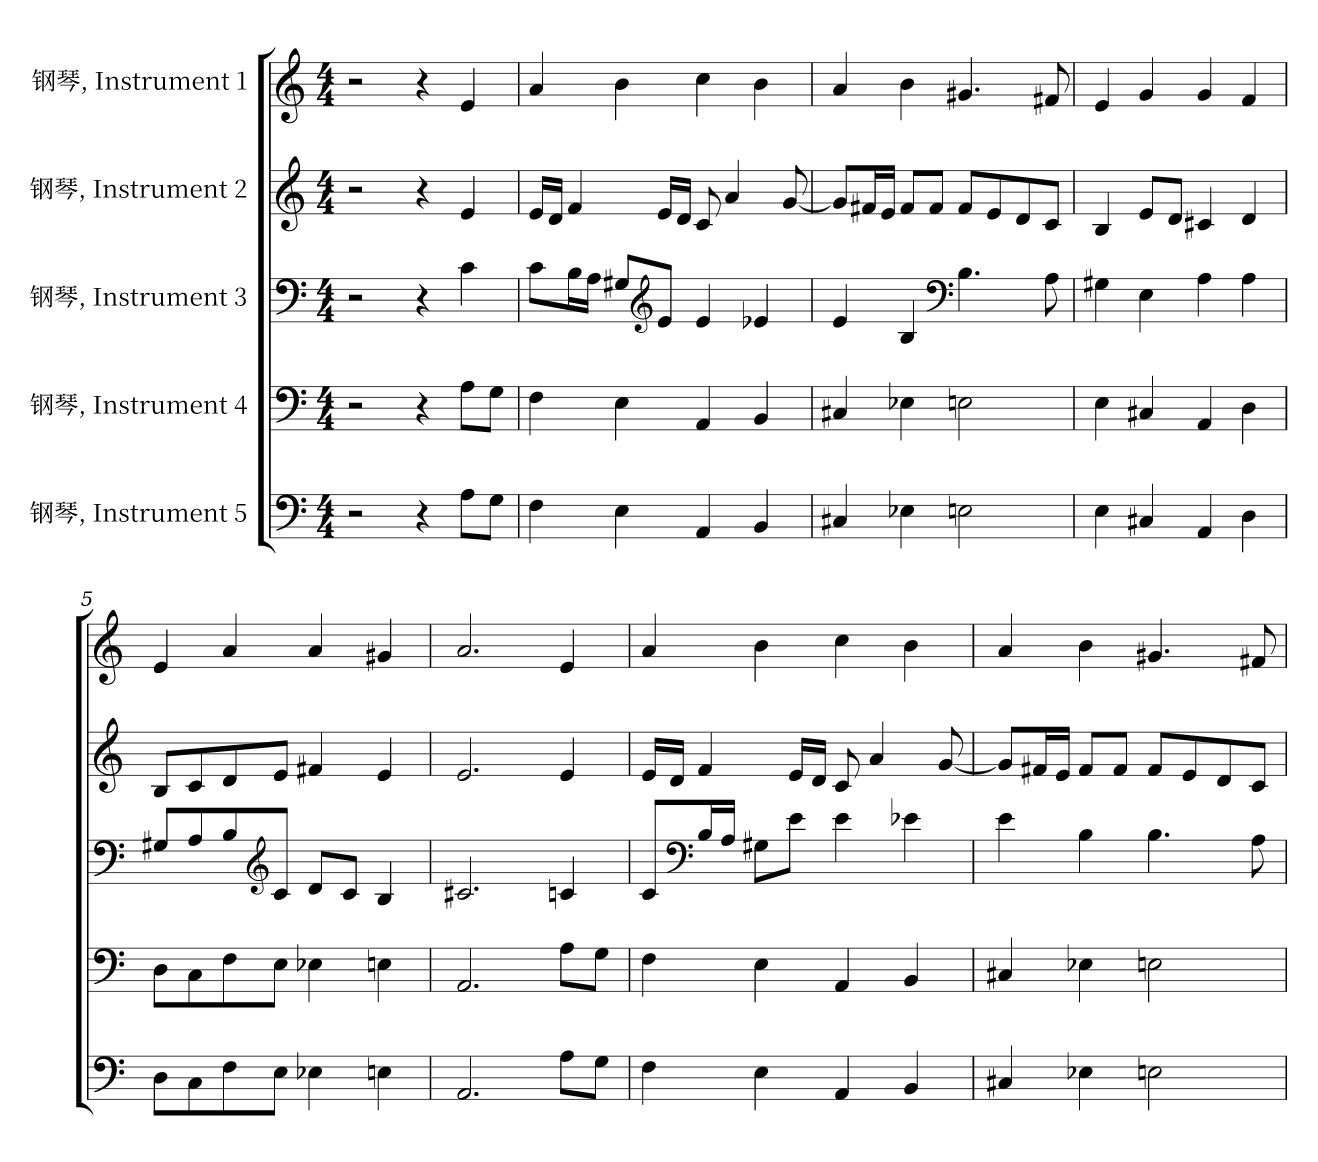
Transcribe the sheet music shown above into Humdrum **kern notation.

**kern	**kern	**kern	**kern	**kern
*part5	*part4	*part3	*part2	*part1
*staff5	*staff4	*staff3	*staff2	*staff1
*I"钢琴, Instrument 5	*I"钢琴, Instrument 4	*I"钢琴, Instrument 3	*I"钢琴, Instrument 2	*I"钢琴, Instrument 1
*clefF4	*clefF4	*clefF4	*clefG2	*clefG2
*k[]	*k[]	*k[]	*k[]	*k[]
*M4/4	*M4/4	*M4/4	*M4/4	*M4/4
*MM80	*MM80	*MM80	*MM80	*MM80
=1	=1	=1	=1	=1
2r	2r	2r	2r	2r
4r	4r	4r	4r	4r
8A\L	8A\L	4c\	4e/	4e/
8G\J	8G\J	.	.	.
=2	=2	=2	=2	=2
4F\	4F\	8c\L	16e/LL	4a/
.	.	.	16d/JJ	.
.	.	16B\L	4f/	.
.	.	16A\JJ	.	.
4E\	4E\	8G#X/L	.	4b\
*	*	*clefG2	*	*
.	.	8e/J	16e/LL	.
.	.	.	16d/JJ	.
4AA/	4AA/	4e/	8c/	4cc\
.	.	.	4a/	.
4BB/	4BB/	4e-X/	.	4b\
.	.	.	[8g/	.
=3	=3	=3	=3	=3
4C#X/	4C#X/	4e/	8g/L]	4a/
.	.	.	16f#X/L	.
.	.	.	16e/JJ	.
4E-X\	4E-X\	4B/	8f#/L	4b\
.	.	.	8f#/J	.
*	*	*clefF4	*	*
2En\	2En\	4.B\	8f#/L	4.g#X/
.	.	.	8e/	.
.	.	.	8d/	.
.	.	8A\	8c/J	8f#X/
!!LO:LB:g=z
=4	=4	=4	=4	=4
4E\	4E\	4G#X\	4B/	4e/
4C#X/	4C#X/	4E\	8e/L	4g/
.	.	.	8d/J	.
4AA/	4AA/	4A\	4c#X/	4g/
4D\	4D\	4A\	4d/	4f/
=5	=5	=5	=5	=5
8D\L	8D\L	8G#X/L	8B/L	4e/
8C\	8C\	8A/	8c/	.
8F\	8F\	8B/	8d/	4a/
*	*	*clefG2	*	*
8E\J	8E\J	8c/J	8e/J	.
4E-X\	4E-X\	8d/L	4f#X/	4a/
.	.	8c/J	.	.
4En\	4En\	4B/	4e/	4g#X/
=6	=6	=6	=6	=6
2.AA/	2.AA/	2.c#X/	2.e/	2.a/
8A\L	8A\L	4cn/	4e/	4e/
8G\J	8G\J	.	.	.
=7	=7	=7	=7	=7
4F\	4F\	8c/L	16e/LL	4a/
.	.	.	16d/JJ	.
*	*	*clefF4	*	*
.	.	16B/L	4f/	.
.	.	16A/JJ	.	.
4E\	4E\	8G#X\L	.	4b\
.	.	8e\J	16e/LL	.
.	.	.	16d/JJ	.
4AA/	4AA/	4e\	8c/	4cc\
.	.	.	4a/	.
4BB/	4BB/	4e-X\	.	4b\
.	.	.	[8g/	.
!!LO:PB:g=z
=8	=8	=8	=8	=8
4C#X/	4C#X/	4e\	8g/L]	4a/
.	.	.	16f#X/L	.
.	.	.	16e/JJ	.
4E-X\	4E-X\	4B\	8f#/L	4b\
.	.	.	8f#/J	.
2En\	2En\	4.B\	8f#/L	4.g#X/
.	.	.	8e/	.
.	.	.	8d/	.
.	.	8A\	8c/J	8f#X/
=	=	=	=	=
*-	*-	*-	*-	*-
